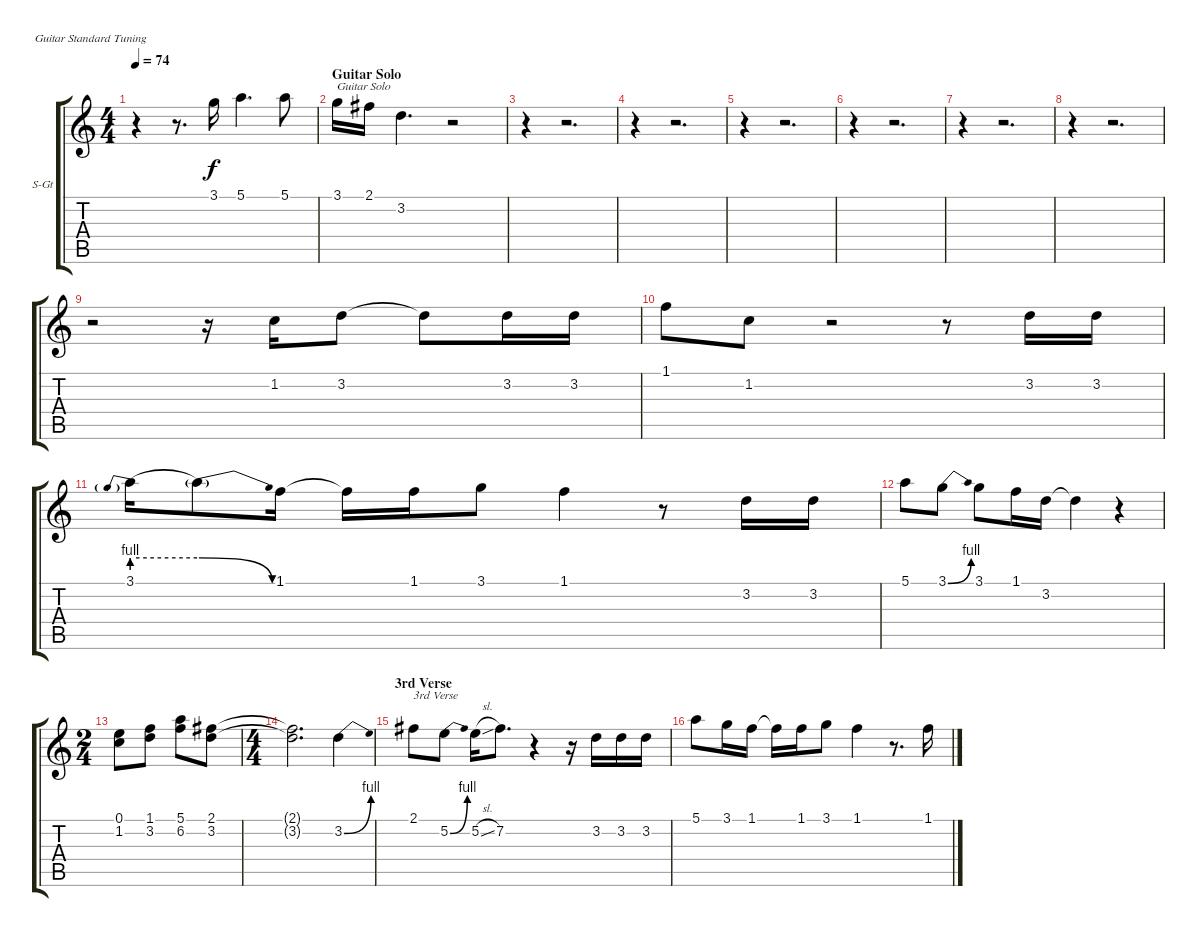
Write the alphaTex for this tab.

\bracketExtendMode groupsimilarinstruments
\firstSystemTrackNameOrientation horizontal
\otherSystemsTrackNameOrientation horizontal
\track ("Vocals" "S-Gt") {instrument tenorsax}
\staff {score tabs}
\tuning (E4 B3 G3 D3 A2 E2)
\displaytranspose 12
\ts (4 4)
\tempo 74
\clef g2
\ks c
r.4{dy f} r.8{d} 3.1.16 5.1.4{d} 5.1.8 |
\section ("" "Guitar Solo")
3.1.16{txt "Guitar Solo"} 2.1.16 3.2.4{d} r.2 |
r.4 r.2{d} |
r.4 r.2{d} |
r.4 r.2{d} |
r.4 r.2{d} |
r.4 r.2{d} |
r.4 r.2{d} |
r.2 r.16 1.2.16 3.2.8 3.2{t}.8 3.2.16 3.2.16 |
1.1.8 1.2.8 r.2 r.8 3.2.16 3.2.16 |
3.1{be (prebend 0 4 60 4)}.16 3.1{be (release 0 4 60 0) t}.8 1.1.16 1.1{t}.16 1.1.16 3.1.8 1.1.4 r.8 3.2.16 3.2.16 |
5.1.8 3.1{be (bend 0 0 60 4)}.8 3.1.8 1.1.16 3.2.16 3.2{t}.4 r.4 |
\ts (2 4)
(0.1 1.2).8 (1.1 3.2).8 (5.1 6.2).8 (2.1 3.2).8 |
\ts (4 4)
(2.1{t} 3.2{t}).2{d} 3.2{be (bend 0 0 60 4)}.4 |
\section ("" "3rd Verse")
2.1.8{txt "3rd Verse"} 5.2{be (bend 0 0 60 4)}.8 5.2{sl}.16 7.2.8{d} r.4 r.16 3.2.16 3.2.16 3.2.16 |
5.1.8 3.1.16 1.1.16 1.1{t}.16 1.1.16 3.1.8 1.1.4 r.8{d} 1.1.16
